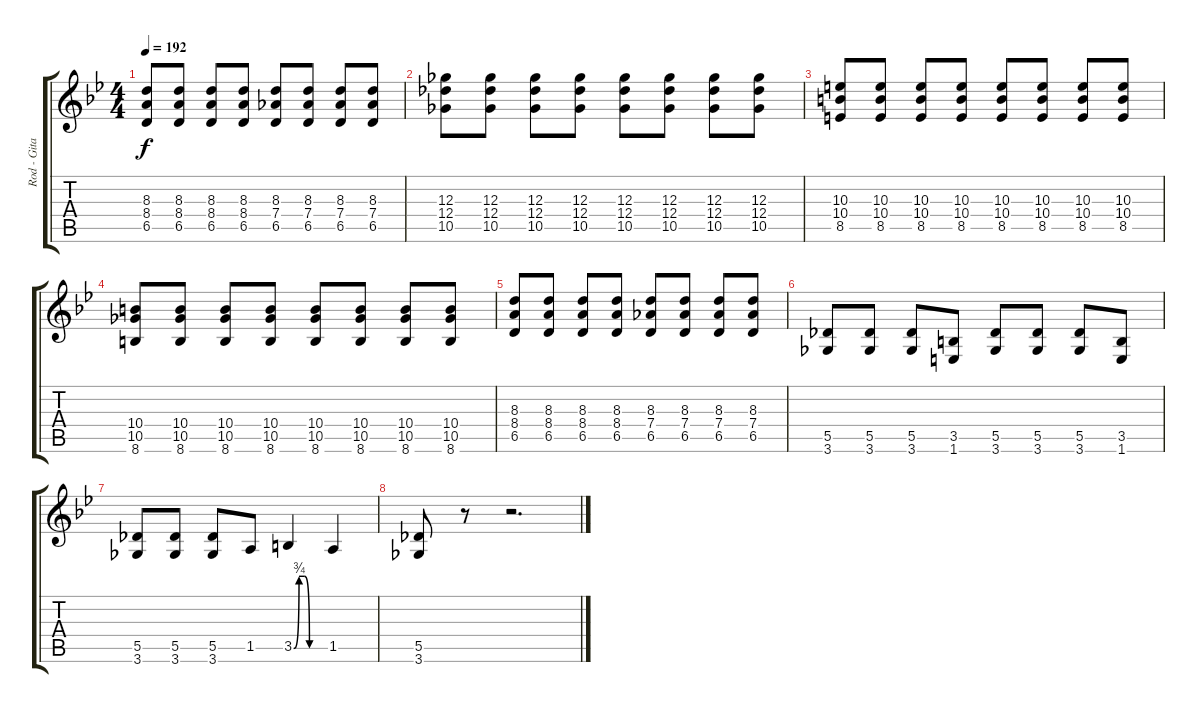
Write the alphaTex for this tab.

\track ("Rod - Gitarre" "Rod - Gita") {instrument overdrivenguitar}
\staff {score tabs}
\tuning (Eb4 Bb3 Gb3 Db3 Ab2 Eb2) {hide}
\ts (4 4)
\tempo 192
\clef g2
\ks bb
(8.3 8.4 6.5).8{dy f} (8.3 8.4 6.5).8 (8.3 8.4 6.5).8 (8.3 8.4 6.5).8 (8.3 7.4 6.5).8 (8.3 7.4 6.5).8 (8.3 7.4 6.5).8 (8.3 7.4 6.5).8 |
(12.3 12.4 10.5).8 (12.3 12.4 10.5).8 (12.3 12.4 10.5).8 (12.3 12.4 10.5).8 (12.3 12.4 10.5).8 (12.3 12.4 10.5).8 (12.3 12.4 10.5).8 (12.3 12.4 10.5).8 |
(10.3 10.4 8.5).8 (10.3 10.4 8.5).8 (10.3 10.4 8.5).8 (10.3 10.4 8.5).8 (10.3 10.4 8.5).8 (10.3 10.4 8.5).8 (10.3 10.4 8.5).8 (10.3 10.4 8.5).8 |
(10.4 10.5 8.6).8 (10.4 10.5 8.6).8 (10.4 10.5 8.6).8 (10.4 10.5 8.6).8 (10.4 10.5 8.6).8 (10.4 10.5 8.6).8 (10.4 10.5 8.6).8 (10.4 10.5 8.6).8 |
(8.3 8.4 6.5).8 (8.3 8.4 6.5).8 (8.3 8.4 6.5).8 (8.3 8.4 6.5).8 (8.3 7.4 6.5).8 (8.3 7.4 6.5).8 (8.3 7.4 6.5).8 (8.3 7.4 6.5).8 |
(5.5 3.6).8 (5.5 3.6).8 (5.5 3.6).8 (3.5 1.6).8 (5.5 3.6).8 (5.5 3.6).8 (5.5 3.6).8 (3.5 1.6).8 |
(5.5 3.6).8 (5.5 3.6).8 (5.5 3.6).8 1.5.8 3.5{be (custom 0 0 10 3 20 3 30 0 60 0)}.4 1.5.4 |
(5.5 3.6).8 r.8 r.2{d}
